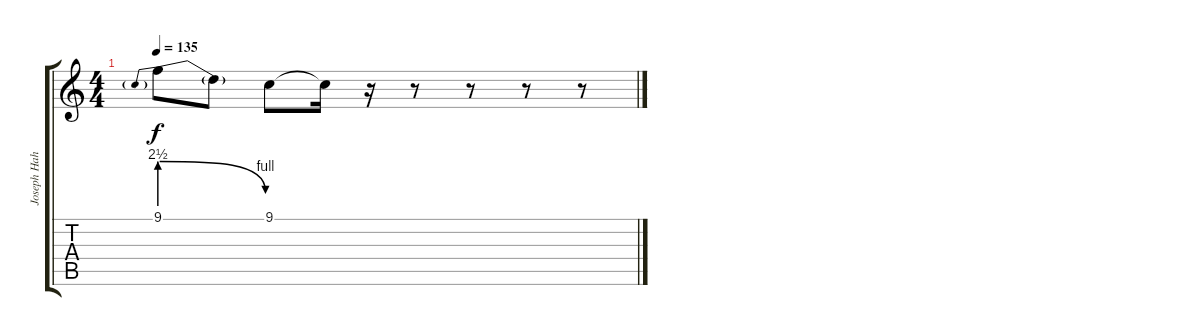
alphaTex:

\track ("Joseph Hahn (Sampler)" "Joseph Hah") {instrument synthstrings1}
\staff {score tabs}
\tuning (Eb4 Bb3 Gb3 Db3 Ab2 Db2) {hide}
\ts (4 4)
\tempo 135
\clef g2
\ks c
9.1{be (prebendrelease 0 10 60 4)}.8{dy f} 9.1{t}.8 9.1.8 9.1{t}.16 r.16 r.8 r.8 r.8 r.8
